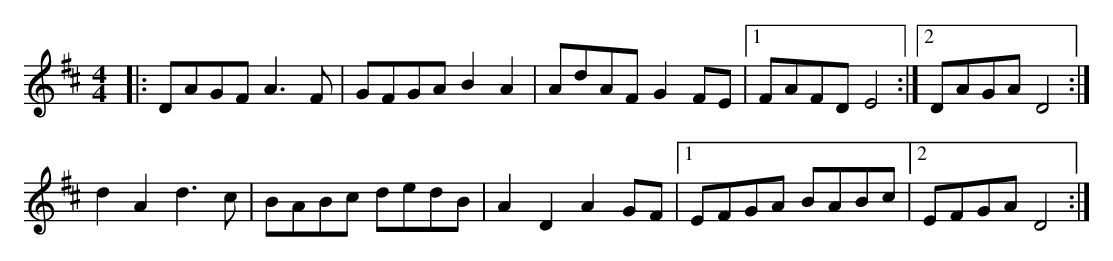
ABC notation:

X:1
M:4/4
K:D
|:DAGF A3F|GFGA B2A2|AdAF G2FE|1 FAFD E4:|2 DAGA D4:|
d2A2 d3c|BABc dedB|A2D2 A2GF|1 EFGA BABc|2 EFGA D4:|
